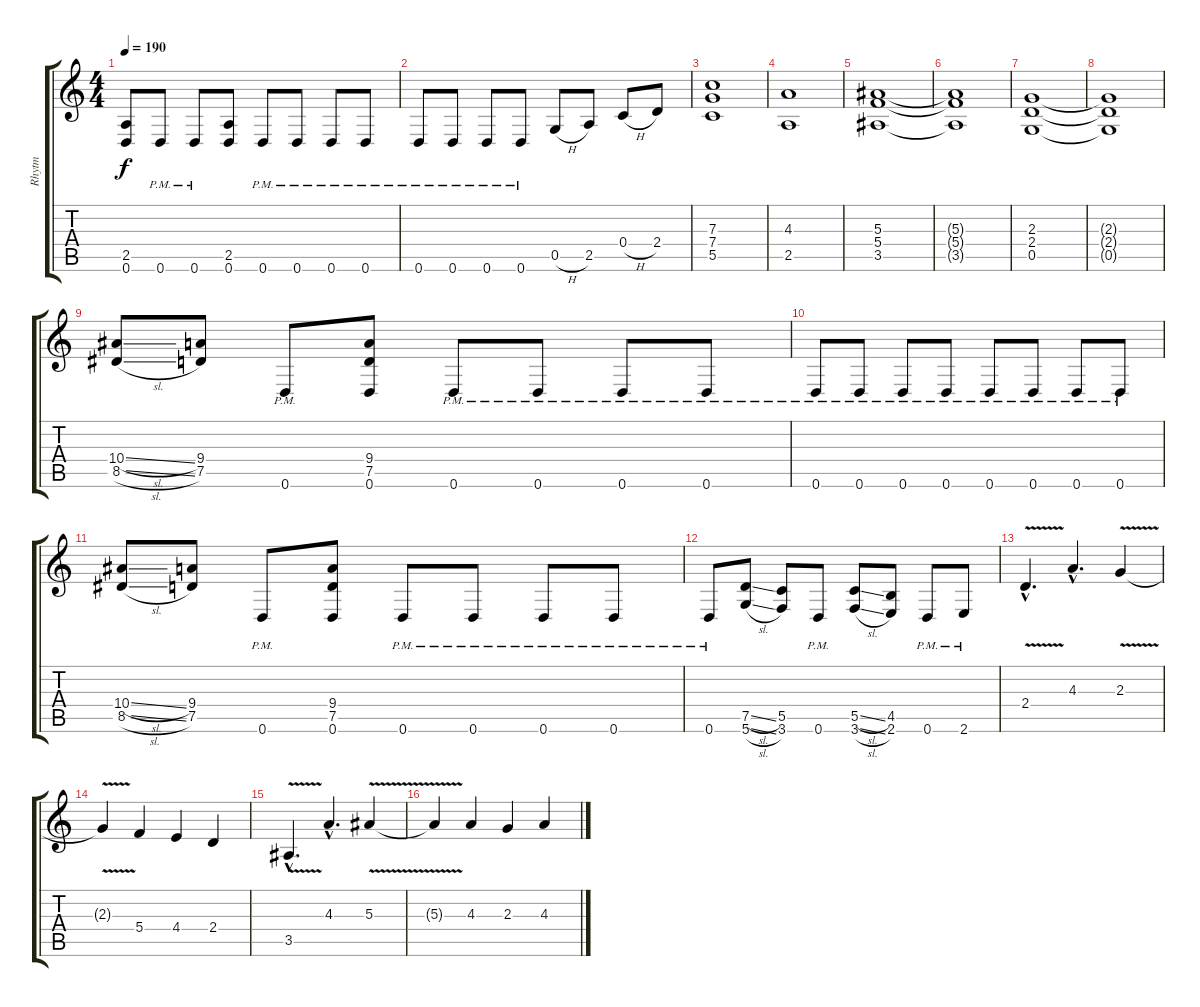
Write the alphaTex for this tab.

\track ("Rhytm" "Rhytm") {instrument distortionguitar}
\staff {score tabs}
\tuning (D4 A3 F3 C3 G2 D2) {hide}
\ts (4 4)
\tempo 190
\clef g2
\ks c
(2.5 0.6).8{dy f} 0.6{pm}.8 0.6{pm}.8 (2.5 0.6).8 0.6{pm}.8 0.6{pm}.8 0.6{pm}.8 0.6{pm}.8 |
0.6{pm}.8 0.6{pm}.8 0.6{pm}.8 0.6{pm}.8 0.5{h}.8 2.5.8 0.4{h}.8 2.4.8 |
(7.3 7.4 5.5).1 |
(4.3 2.5).1 |
(5.3 5.4 3.5).1 |
(5.3{t} 5.4{t} 3.5{t}).1 |
(2.3 2.4 0.5).1 |
(2.3{t} 2.4{t} 0.5{t}).1 |
(10.4{sl} 8.5{sl}).8 (9.4 7.5).8 0.6{pm}.8 (9.4 7.5 0.6).8 0.6{pm}.8 0.6{pm}.8 0.6{pm}.8 0.6{pm}.8 |
0.6{pm}.8 0.6{pm}.8 0.6{pm}.8 0.6{pm}.8 0.6{pm}.8 0.6{pm}.8 0.6{pm}.8 0.6{pm}.8 |
(10.4{sl} 8.5{sl}).8 (9.4 7.5).8 0.6{pm}.8 (9.4 7.5 0.6).8 0.6{pm}.8 0.6{pm}.8 0.6{pm}.8 0.6{pm}.8 |
0.6{pm}.8 (7.5{sl} 5.6{sl}).8 (5.5 3.6).8 0.6{pm}.8 (5.5{sl} 3.6{sl}).8 (4.5 2.6).8 0.6{pm}.8 2.6{pm}.8 |
2.4{v hac}.4{d} 4.3{hac}.4{d} 2.3{v}.4 |
2.3{t}.4 5.4.4 4.4.4 2.4.4 |
3.5{v hac}.4{d} 4.3{hac}.4{d} 5.3{v}.4 |
5.3{t}.4 4.3.4 2.3.4 4.3.4
